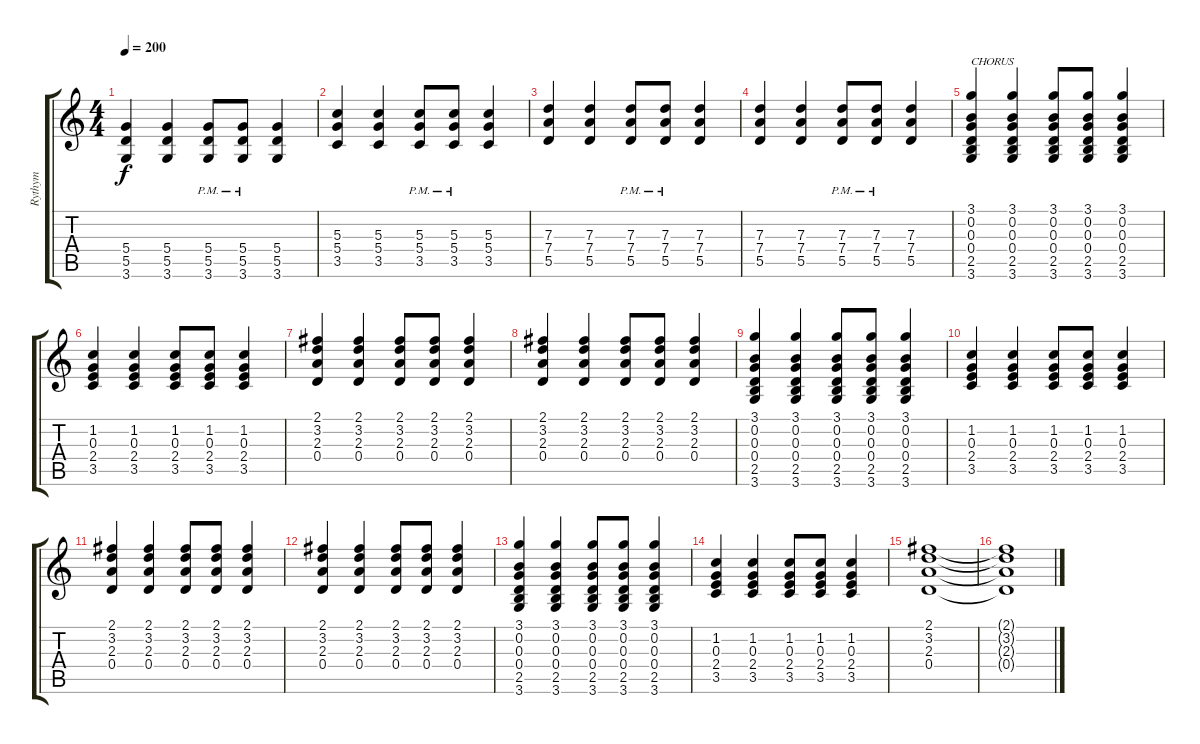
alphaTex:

\track ("Rythym" "Rythym") {instrument distortionguitar}
\staff {score tabs}
\tuning (E4 B3 G3 D3 A2 E2) {hide}
\ts (4 4)
\tempo 200
\clef g2
\ks c
(5.4 5.5 3.6).4{dy f} (5.4 5.5 3.6).4 (5.4{pm} 5.5{pm} 3.6{pm}).8 (5.4{pm} 5.5{pm} 3.6{pm}).8 (5.4 5.5 3.6).4 |
(5.3 5.4 3.5).4 (5.3 5.4 3.5).4 (5.3{pm} 5.4{pm} 3.5{pm}).8 (5.3{pm} 5.4{pm} 3.5{pm}).8 (5.3 5.4 3.5).4 |
(7.3 7.4 5.5).4 (7.3 7.4 5.5).4 (7.3{pm} 7.4{pm} 5.5{pm}).8 (7.3{pm} 7.4{pm} 5.5{pm}).8 (7.3 7.4 5.5).4 |
(7.3 7.4 5.5).4 (7.3 7.4 5.5).4 (7.3{pm} 7.4{pm} 5.5{pm}).8 (7.3{pm} 7.4{pm} 5.5{pm}).8 (7.3 7.4 5.5).4 |
(3.1 0.2 0.3 0.4 2.5 3.6).4{txt "CHORUS"} (3.1 0.2 0.3 0.4 2.5 3.6).4 (3.1 0.2 0.3 0.4 2.5 3.6).8 (3.1 0.2 0.3 0.4 2.5 3.6).8 (3.1 0.2 0.3 0.4 2.5 3.6).4 |
(1.2 0.3 2.4 3.5).4 (1.2 0.3 2.4 3.5).4 (1.2 0.3 2.4 3.5).8 (1.2 0.3 2.4 3.5).8 (1.2 0.3 2.4 3.5).4 |
(2.1 3.2 2.3 0.4).4 (2.1 3.2 2.3 0.4).4 (2.1 3.2 2.3 0.4).8 (2.1 3.2 2.3 0.4).8 (2.1 3.2 2.3 0.4).4 |
(2.1 3.2 2.3 0.4).4 (2.1 3.2 2.3 0.4).4 (2.1 3.2 2.3 0.4).8 (2.1 3.2 2.3 0.4).8 (2.1 3.2 2.3 0.4).4 |
(3.1 0.2 0.3 0.4 2.5 3.6).4 (3.1 0.2 0.3 0.4 2.5 3.6).4 (3.1 0.2 0.3 0.4 2.5 3.6).8 (3.1 0.2 0.3 0.4 2.5 3.6).8 (3.1 0.2 0.3 0.4 2.5 3.6).4 |
(1.2 0.3 2.4 3.5).4 (1.2 0.3 2.4 3.5).4 (1.2 0.3 2.4 3.5).8 (1.2 0.3 2.4 3.5).8 (1.2 0.3 2.4 3.5).4 |
(2.1 3.2 2.3 0.4).4 (2.1 3.2 2.3 0.4).4 (2.1 3.2 2.3 0.4).8 (2.1 3.2 2.3 0.4).8 (2.1 3.2 2.3 0.4).4 |
(2.1 3.2 2.3 0.4).4 (2.1 3.2 2.3 0.4).4 (2.1 3.2 2.3 0.4).8 (2.1 3.2 2.3 0.4).8 (2.1 3.2 2.3 0.4).4 |
(3.1 0.2 0.3 0.4 2.5 3.6).4 (3.1 0.2 0.3 0.4 2.5 3.6).4 (3.1 0.2 0.3 0.4 2.5 3.6).8 (3.1 0.2 0.3 0.4 2.5 3.6).8 (3.1 0.2 0.3 0.4 2.5 3.6).4 |
(1.2 0.3 2.4 3.5).4 (1.2 0.3 2.4 3.5).4 (1.2 0.3 2.4 3.5).8 (1.2 0.3 2.4 3.5).8 (1.2 0.3 2.4 3.5).4 |
(2.1 3.2 2.3 0.4).1 |
(2.1{t} 3.2{t} 2.3{t} 0.4{t}).1
